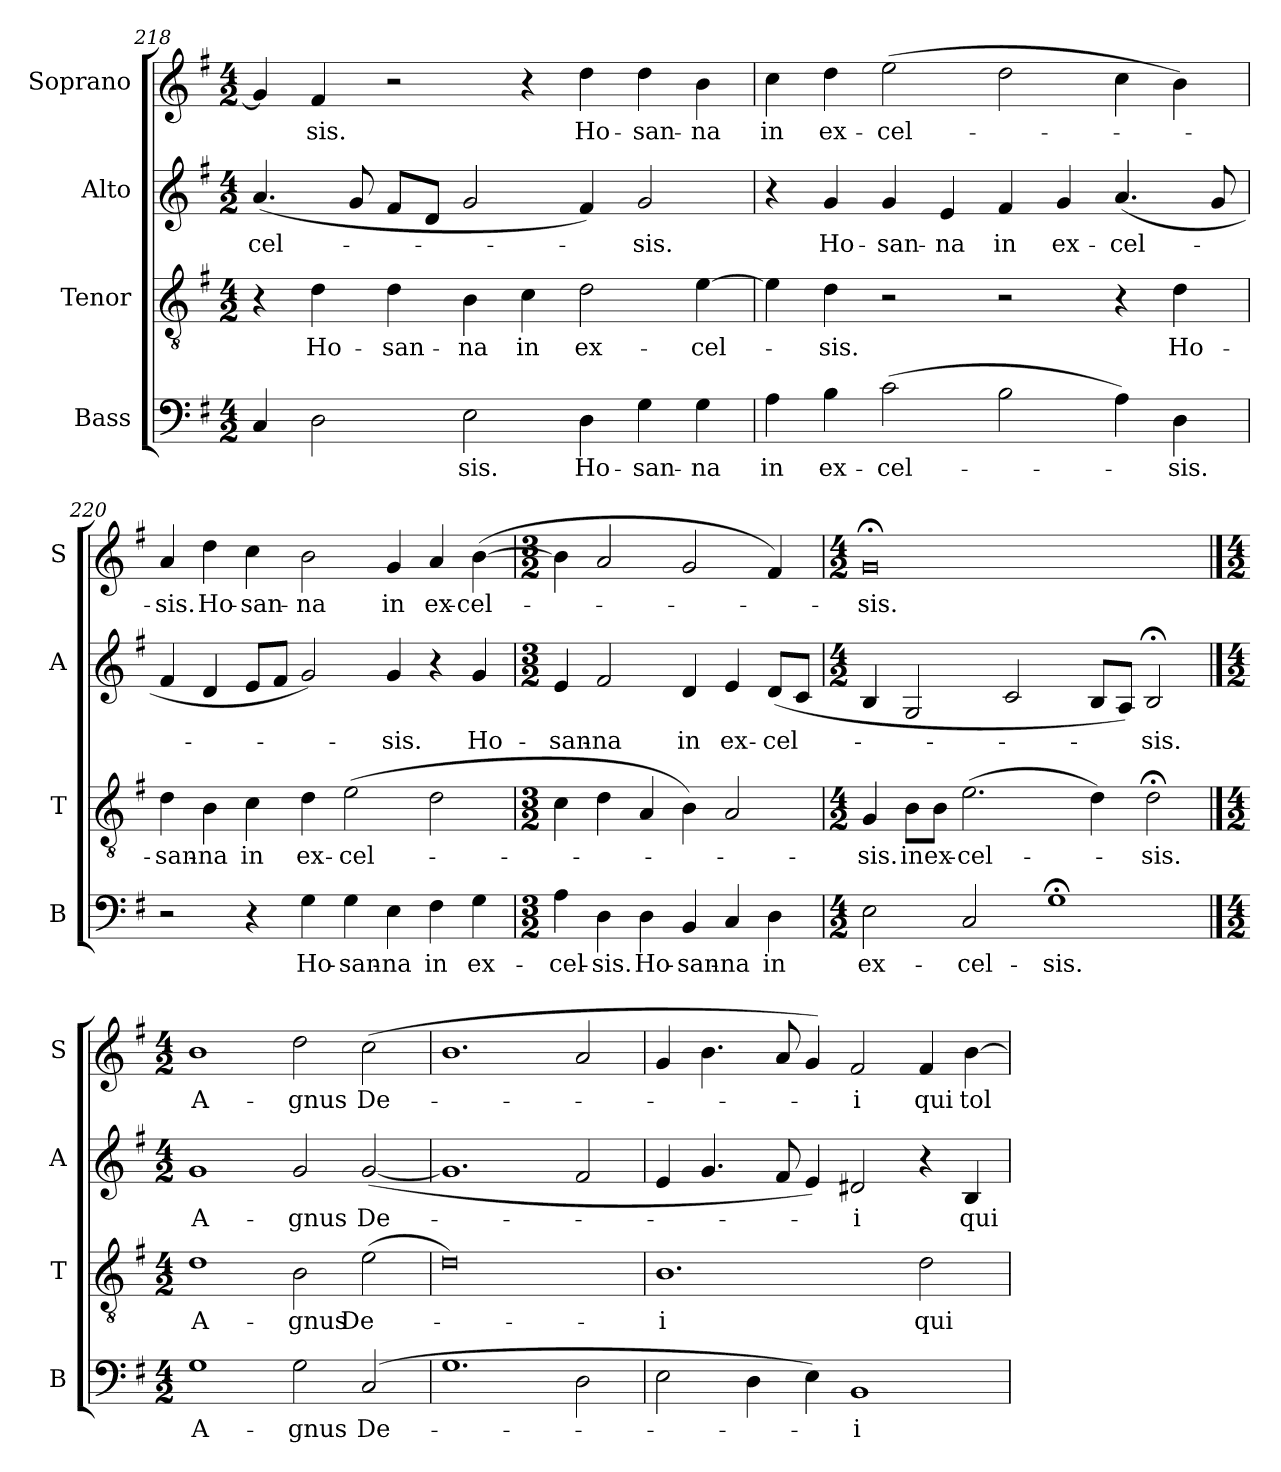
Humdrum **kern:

**kern	**text	**kern	**text	**kern	**text	**kern	**text
*part4	*part4	*part3	*part3	*part2	*part2	*part1	*part1
*staff4	*staff4	*staff3	*staff3	*staff2	*staff2	*staff1	*staff1
*I"Bass	*	*I"Tenor	*	*I"Alto	*	*I"Soprano	*
*I'B	*	*I'T	*	*I'A	*	*I'S	*
*clefF4	*	*clefGv2	*	*clefG2	*	*clefG2	*
*k[f#]	*	*k[f#]	*	*k[f#]	*	*k[f#]	*
*G:	*	*G:	*	*G:	*	*G:	*
*M4/2	*	*M4/2	*	*M4/2	*	*M4/2	*
=218	=218	=218	=218	=218	=218	=218	=218
!	!	!	!	!	!LO:LY:b	!	!
4C/	.	4r	.	(<4.a/	-cel-	4g/]	.
!	!	!	!LO:LY:b	!	!	!	!LO:LY:b
2D\	.	4d\	Ho-	.	.	4f#/	-sis.
.	.	.	.	8g/	.	.	.
!	!	!	!LO:LY:b	!	!	!	!
.	.	4d\	-san-	8f#/L	.	2r	.
.	.	.	.	8d/J	.	.	.
!	!LO:LY:b	!	!LO:LY:b	!	!	!	!
2E\	-sis.	4B\	-na	2g/	.	.	.
!	!	!	!LO:LY:b	!	!	!	!
.	.	4c\	in	.	.	4r	.
!	!LO:LY:b	!	!LO:LY:b	!	!	!	!LO:LY:b
4D\	Ho-	2d\	ex-	4f#/)	.	4dd\	Ho-
!	!LO:LY:b	!	!	!	!LO:LY:b	!	!LO:LY:b
4G\	-san-	.	.	2g/	-sis.	4dd\	-san-
!	!LO:LY:b	!	!LO:LY:b	!	!	!	!LO:LY:b
4G\	-na	[4e\	-cel-	.	.	4b\	-na
!!LO:LB:g=z
=219	=219	=219	=219	=219	=219	=219	=219
!	!LO:LY:b	!	!	!	!	!	!LO:LY:b
4A\	in	4e\]	.	4r	.	4cc\	in
!	!LO:LY:b	!	!LO:LY:b	!	!LO:LY:b	!	!LO:LY:b
4B\	ex-	4d\	-sis.	4g/	Ho-	4dd\	ex-
!	!LO:LY:b	!	!	!	!LO:LY:b	!	!LO:LY:b
(>2c\	-cel-	2r	.	4g/	-san-	(>2ee\	-cel-
!	!	!	!	!	!LO:LY:b	!	!
.	.	.	.	4e/	-na	.	.
!	!	!	!	!	!LO:LY:b	!	!
2B\	.	2r	.	4f#/	in	2dd\	.
!	!	!	!	!	!LO:LY:b	!	!
.	.	.	.	4g/	ex-	.	.
!	!	!	!	!	!LO:LY:b	!	!
4A\)	.	4r	.	(<4.a/	-cel-	4cc\	.
!	!LO:LY:b	!	!LO:LY:b	!	!	!	!
4D\	-sis.	4d\	Ho-	.	.	4b\)	.
.	.	.	.	8g/	.	.	.
=220	=220	=220	=220	=220	=220	=220	=220
!	!	!	!LO:LY:b	!	!	!	!LO:LY:b
2r	.	4d\	-san-	4f#/	.	4a/	-sis.
!	!	!	!LO:LY:b	!	!	!	!LO:LY:b
.	.	4B\	-na	4d/	.	4dd\	Ho-
!	!	!	!LO:LY:b	!	!	!	!LO:LY:b
4r	.	4c\	in	8e/L	.	4cc\	-san-
.	.	.	.	8f#/J	.	.	.
!	!LO:LY:b	!	!LO:LY:b	!	!	!	!LO:LY:b
4G\	Ho-	4d\	ex-	2g/)	.	2b\	-na
!	!LO:LY:b	!	!LO:LY:b	!	!	!	!
4G\	-san-	(>2e\	-cel-	.	.	.	.
!	!LO:LY:b	!	!	!	!LO:LY:b	!	!LO:LY:b
4E\	-na	.	.	4g/	-sis.	4g/	in
!	!LO:LY:b	!	!	!	!	!	!LO:LY:b
4F#\	in	2d\	.	4r	.	4a/	ex-
!	!LO:LY:b	!	!	!	!LO:LY:b	!	!LO:LY:b
4G\	ex-	.	.	4g/	Ho-	(>[4b\	-cel-
!!LO:PB:g=z
=221	=221	=221	=221	=221	=221	=221	=221
*M3/2	*	*M3/2	*	*M3/2	*	*M3/2	*
!	!LO:LY:b	!	!	!	!LO:LY:b	!	!
4A\	-cel-	4c\	.	4e/	-san-	4b\]	.
!	!LO:LY:b	!	!	!	!LO:LY:b	!	!
4D\	-sis.	4d\	.	2f#/	-na	2a/	.
!	!LO:LY:b	!	!	!	!	!	!
4D\	Ho-	4A/	.	.	.	.	.
!	!LO:LY:b	!	!	!	!LO:LY:b	!	!
4BB/	-san-	4B\)	.	4d/	in	2g/	.
!	!LO:LY:b	!	!	!	!LO:LY:b	!	!
4C/	-na	2A/	.	4e/	ex-	.	.
!	!LO:LY:b	!	!	!	!LO:LY:b	!	!
4D\	in	.	.	(>8d/L	-cel-	4f#/)	.
.	.	.	.	8c/J	.	.	.
=221X7	=221X7	=221X7	=221X7	=221X7	=221X7	=221X7	=221X7
*M4/2	*	*M4/2	*	*M4/2	*	*M4/2	*
!	!LO:LY:b	!	!LO:LY:b	!	!	!	!LO:LY:b
2E\	ex-	4G/	-sis.	4B/	.	0g;<	-sis.
!	!	!	!LO:LY:b	!	!	!	!
.	.	8B\L	in	2G/	.	.	.
!	!	!	!LO:LY:b	!	!	!	!
.	.	8B\J	ex-	.	.	.	.
!	!LO:LY:b	!	!LO:LY:b	!	!	!	!
2C/	-cel-	(>2.e\	-cel-	.	.	.	.
.	.	.	.	2c/	.	.	.
!	!LO:LY:b	!	!	!	!	!	!
1G;<	-sis.	.	.	.	.	.	.
.	.	4d\)	.	8B/L	.	.	.
.	.	.	.	8A/J)	.	.	.
!	!	!	!LO:LY:b	!	!LO:LY:b	!	!
.	.	2d;<\	-sis.	2B;</	-sis.	.	.
!!LO:PB:g=z
==221X8	==221X8	==221X8	==221X8	==221X8	==221X8	==221X8	==221X8
*M4/2	*	*M4/2	*	*M4/2	*	*M4/2	*
!	!LO:LY:b	!	!LO:LY:b	!	!LO:LY:b	!	!LO:LY:b
1G	A-	1d	A-	1g	A-	1b	A-
!	!LO:LY:b	!	!LO:LY:b	!	!LO:LY:b	!	!LO:LY:b
2G\	-gnus	2B\	-gnus	2g/	-gnus	2dd\	-gnus
!	!LO:LY:b	!	!LO:LY:b	!	!LO:LY:b	!	!LO:LY:b
(>2C/	De-	(>2e\	De-	(>[2g/	De-	(>2cc\	De-
=222	=222	=222	=222	=222	=222	=222	=222
1.G	.	0d)	.	1.g]	.	1.b	.
2D\	.	.	.	2f#/	.	2a/	.
=223	=223	=223	=223	=223	=223	=223	=223
!	!	!	!LO:LY:b	!	!	!	!
2E\	.	1.B	-i	4e/	.	4g/	.
.	.	.	.	4.g/	.	4.b\	.
4D\	.	.	.	.	.	.	.
.	.	.	.	8f#/	.	8a/	.
4E\)	.	.	.	4e/)	.	4g/)	.
!	!LO:LY:b	!	!	!	!LO:LY:b	!	!LO:LY:b
1BB	-i	.	.	2d#X/	-i	2f#/	-i
!	!	!	!LO:LY:b	!	!	!	!LO:LY:b
.	.	2d\	qui	4r	.	4f#/	qui
!	!	!	!	!	!LO:LY:b	!	!LO:LY:b
.	.	.	.	4B/	qui	[4b\	tol-
=	=	=	=	=	=	=	=
*-	*-	*-	*-	*-	*-	*-	*-
